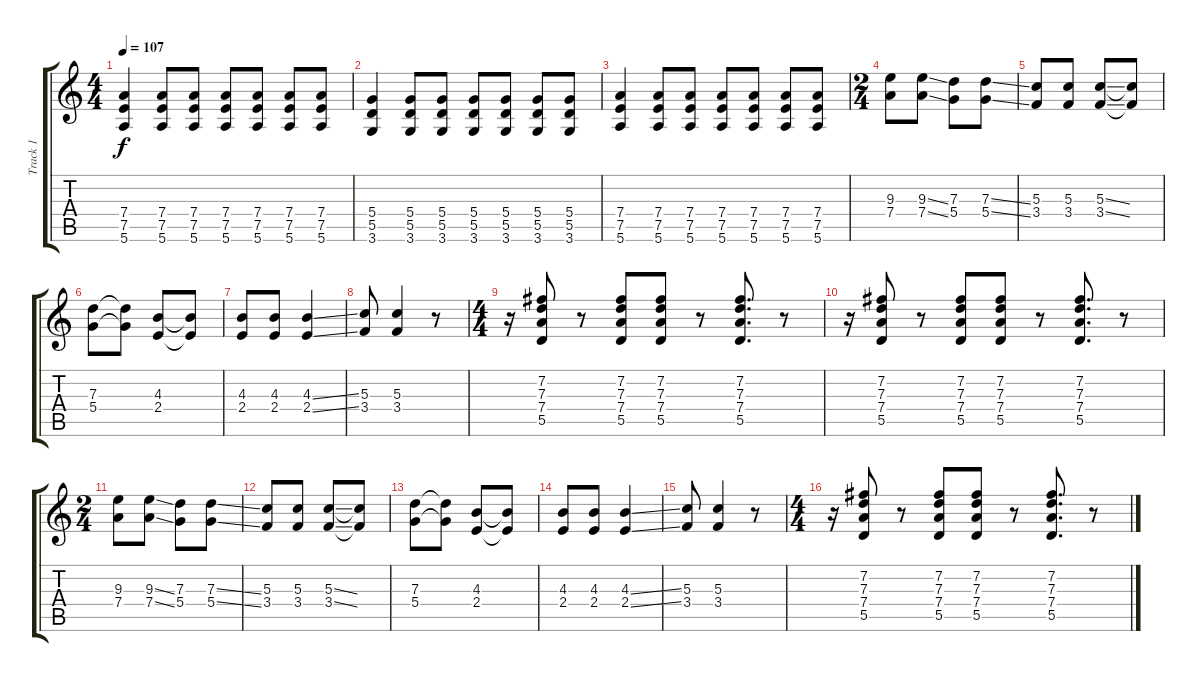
\track ("Track 1" "Track 1") {instrument distortionguitar}
\staff {score tabs}
\tuning (E4 B3 G3 D3 A2 E2) {hide}
\ts (4 4)
\tempo 107
\clef g2
\ks c
(7.4 7.5 5.6).4{dy f} (7.4 7.5 5.6).8 (7.4 7.5 5.6).8 (7.4 7.5 5.6).8 (7.4 7.5 5.6).8 (7.4 7.5 5.6).8 (7.4 7.5 5.6).8 |
(5.4 5.5 3.6).4 (5.4 5.5 3.6).8 (5.4 5.5 3.6).8 (5.4 5.5 3.6).8 (5.4 5.5 3.6).8 (5.4 5.5 3.6).8 (5.4 5.5 3.6).8 |
(7.4 7.5 5.6).4 (7.4 7.5 5.6).8 (7.4 7.5 5.6).8 (7.4 7.5 5.6).8 (7.4 7.5 5.6).8 (7.4 7.5 5.6).8 (7.4 7.5 5.6).8 |
\ts (2 4)
(9.3 7.4).8 (9.3{ss} 7.4{ss}).8 (7.3 5.4).8 (7.3{ss} 5.4{ss}).8 |
(5.3 3.4).8 (5.3 3.4).8 (5.3{ss} 3.4{ss}).8 (5.3{t} 3.4{t}).8 |
(7.3 5.4).8 (7.3{t} 5.4{t}).8 (4.3 2.4).8 (4.3{t} 2.4{t}).8 |
(4.3 2.4).8 (4.3 2.4).8 (4.3{ss} 2.4{ss}).4 |
(5.3 3.4).8 (5.3 3.4).4 r.8 |
\ts (4 4)
r.16 (7.2 7.3 7.4 5.5).8 r.8 (7.2 7.3 7.4 5.5).8 (7.2 7.3 7.4 5.5).8 r.8 (7.2 7.3 7.4 5.5).8{d} r.8 |
r.16 (7.2 7.3 7.4 5.5).8 r.8 (7.2 7.3 7.4 5.5).8 (7.2 7.3 7.4 5.5).8 r.8 (7.2 7.3 7.4 5.5).8{d} r.8 |
\ts (2 4)
(9.3 7.4).8 (9.3{ss} 7.4{ss}).8 (7.3 5.4).8 (7.3{ss} 5.4{ss}).8 |
(5.3 3.4).8 (5.3 3.4).8 (5.3{ss} 3.4{ss}).8 (5.3{t} 3.4{t}).8 |
(7.3 5.4).8 (7.3{t} 5.4{t}).8 (4.3 2.4).8 (4.3{t} 2.4{t}).8 |
(4.3 2.4).8 (4.3 2.4).8 (4.3{ss} 2.4{ss}).4 |
(5.3 3.4).8 (5.3 3.4).4 r.8 |
\ts (4 4)
r.16 (7.2 7.3 7.4 5.5).8 r.8 (7.2 7.3 7.4 5.5).8 (7.2 7.3 7.4 5.5).8 r.8 (7.2 7.3 7.4 5.5).8{d} r.8
